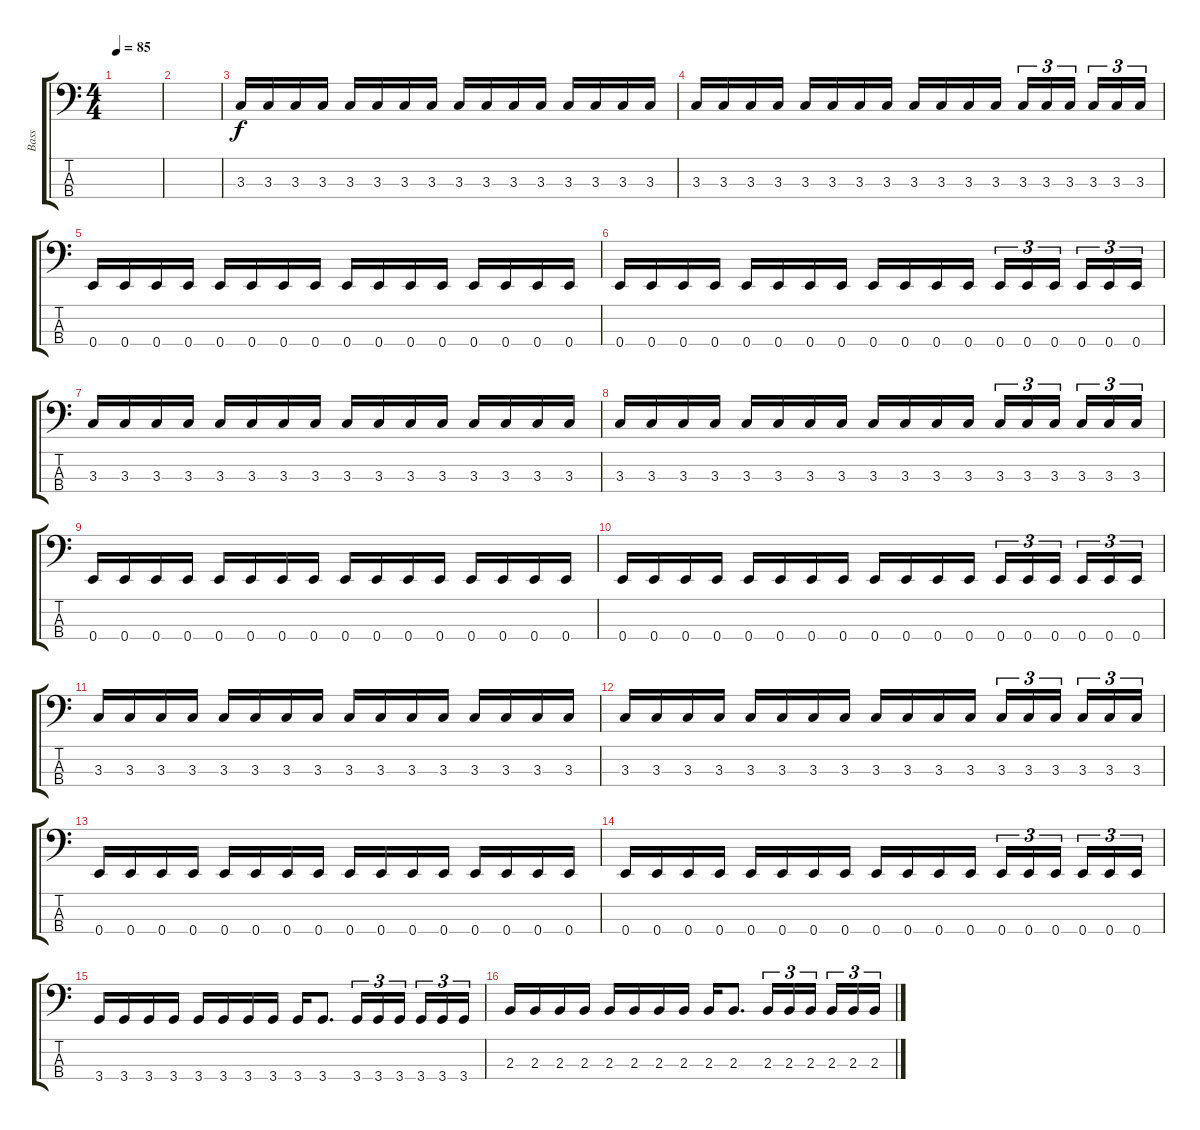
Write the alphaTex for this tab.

\track ("Bass" "Bass") {instrument electricbassfinger}
\staff {score tabs}
\tuning (G2 D2 A1 E1) {hide}
\ts (4 4)
\tempo 85
\clef f4
\ks c
|
|
3.3.16 3.3.16 3.3.16 3.3.16 3.3.16 3.3.16 3.3.16 3.3.16 3.3.16 3.3.16 3.3.16 3.3.16 3.3.16 3.3.16 3.3.16 3.3.16 |
3.3.16 3.3.16 3.3.16 3.3.16 3.3.16 3.3.16 3.3.16 3.3.16 3.3.16 3.3.16 3.3.16 3.3.16 3.3.16{tu (3 2)} 3.3.16{tu (3 2)} 3.3.16{tu (3 2)} 3.3.16{tu (3 2)} 3.3.16{tu (3 2)} 3.3.16{tu (3 2)} |
0.4.16 0.4.16 0.4.16 0.4.16 0.4.16 0.4.16 0.4.16 0.4.16 0.4.16 0.4.16 0.4.16 0.4.16 0.4.16 0.4.16 0.4.16 0.4.16 |
0.4.16 0.4.16 0.4.16 0.4.16 0.4.16 0.4.16 0.4.16 0.4.16 0.4.16 0.4.16 0.4.16 0.4.16 0.4.16{tu (3 2)} 0.4.16{tu (3 2)} 0.4.16{tu (3 2)} 0.4.16{tu (3 2)} 0.4.16{tu (3 2)} 0.4.16{tu (3 2)} |
3.3.16 3.3.16 3.3.16 3.3.16 3.3.16 3.3.16 3.3.16 3.3.16 3.3.16 3.3.16 3.3.16 3.3.16 3.3.16 3.3.16 3.3.16 3.3.16 |
3.3.16 3.3.16 3.3.16 3.3.16 3.3.16 3.3.16 3.3.16 3.3.16 3.3.16 3.3.16 3.3.16 3.3.16 3.3.16{tu (3 2)} 3.3.16{tu (3 2)} 3.3.16{tu (3 2)} 3.3.16{tu (3 2)} 3.3.16{tu (3 2)} 3.3.16{tu (3 2)} |
0.4.16 0.4.16 0.4.16 0.4.16 0.4.16 0.4.16 0.4.16 0.4.16 0.4.16 0.4.16 0.4.16 0.4.16 0.4.16 0.4.16 0.4.16 0.4.16 |
0.4.16 0.4.16 0.4.16 0.4.16 0.4.16 0.4.16 0.4.16 0.4.16 0.4.16 0.4.16 0.4.16 0.4.16 0.4.16{tu (3 2)} 0.4.16{tu (3 2)} 0.4.16{tu (3 2)} 0.4.16{tu (3 2)} 0.4.16{tu (3 2)} 0.4.16{tu (3 2)} |
3.3.16 3.3.16 3.3.16 3.3.16 3.3.16 3.3.16 3.3.16 3.3.16 3.3.16 3.3.16 3.3.16 3.3.16 3.3.16 3.3.16 3.3.16 3.3.16 |
3.3.16 3.3.16 3.3.16 3.3.16 3.3.16 3.3.16 3.3.16 3.3.16 3.3.16 3.3.16 3.3.16 3.3.16 3.3.16{tu (3 2)} 3.3.16{tu (3 2)} 3.3.16{tu (3 2)} 3.3.16{tu (3 2)} 3.3.16{tu (3 2)} 3.3.16{tu (3 2)} |
0.4.16 0.4.16 0.4.16 0.4.16 0.4.16 0.4.16 0.4.16 0.4.16 0.4.16 0.4.16 0.4.16 0.4.16 0.4.16 0.4.16 0.4.16 0.4.16 |
0.4.16 0.4.16 0.4.16 0.4.16 0.4.16 0.4.16 0.4.16 0.4.16 0.4.16 0.4.16 0.4.16 0.4.16 0.4.16{tu (3 2)} 0.4.16{tu (3 2)} 0.4.16{tu (3 2)} 0.4.16{tu (3 2)} 0.4.16{tu (3 2)} 0.4.16{tu (3 2)} |
3.4.16 3.4.16 3.4.16 3.4.16 3.4.16 3.4.16 3.4.16 3.4.16 3.4.16 3.4.8{d} 3.4.16{tu (3 2)} 3.4.16{tu (3 2)} 3.4.16{tu (3 2)} 3.4.16{tu (3 2)} 3.4.16{tu (3 2)} 3.4.16{tu (3 2)} |
2.3.16 2.3.16 2.3.16 2.3.16 2.3.16 2.3.16 2.3.16 2.3.16 2.3.16 2.3.8{d} 2.3.16{tu (3 2)} 2.3.16{tu (3 2)} 2.3.16{tu (3 2)} 2.3.16{tu (3 2)} 2.3.16{tu (3 2)} 2.3.16{tu (3 2)}
